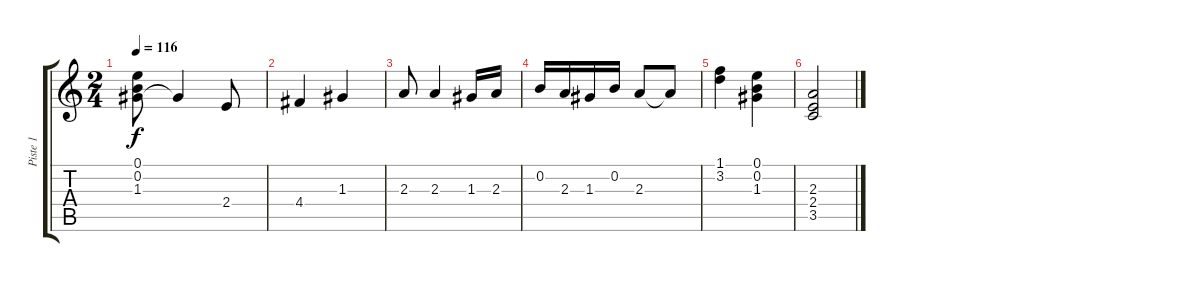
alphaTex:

\track ("Piste 1" "Piste 1") {instrument acousticguitarsteel}
\staff {score tabs}
\tuning (E4 B3 G3 D3 A2 E2) {hide}
\ts (2 4)
\tempo 116
\clef g2
\ks c
(0.1 0.2 1.3).8{dy f} 1.3{t}.4 2.4.8 |
4.4.4 1.3.4 |
2.3.8 2.3.4 1.3.16 2.3.16 |
0.2.16 2.3.16 1.3.16 0.2.16 2.3.8 2.3{t}.8 |
(1.1 3.2).4 (0.1 0.2 1.3).4 |
(2.3 2.4 3.5).2
